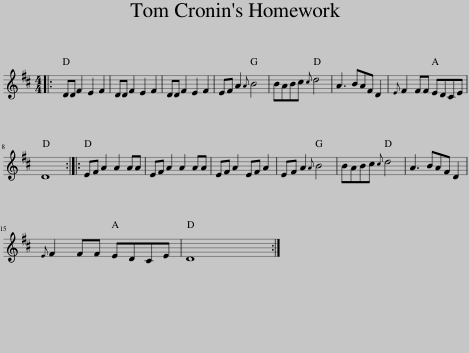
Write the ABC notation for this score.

X:1
L:1/8
M:4/4
I:linebreak $
K:D
V:1 treble
V:1
|: DD F2 E2 F2 | DD F2 E2 F2 | DD F2 E2 F2 | EF A2{A} B4 | BABc{c} d4 | %5
 A3 BAF D2 |{E} F2 FF EDCE |$ D8 :: EF A2 A2 AA | EF A2 A2 AA | %10
 EF A2 EF A2 | EF A2{A} B4 | BABc{c} d4 | A3 BAF D2 |${E} F2 FF EDCE | %15
 D8 :| %16
